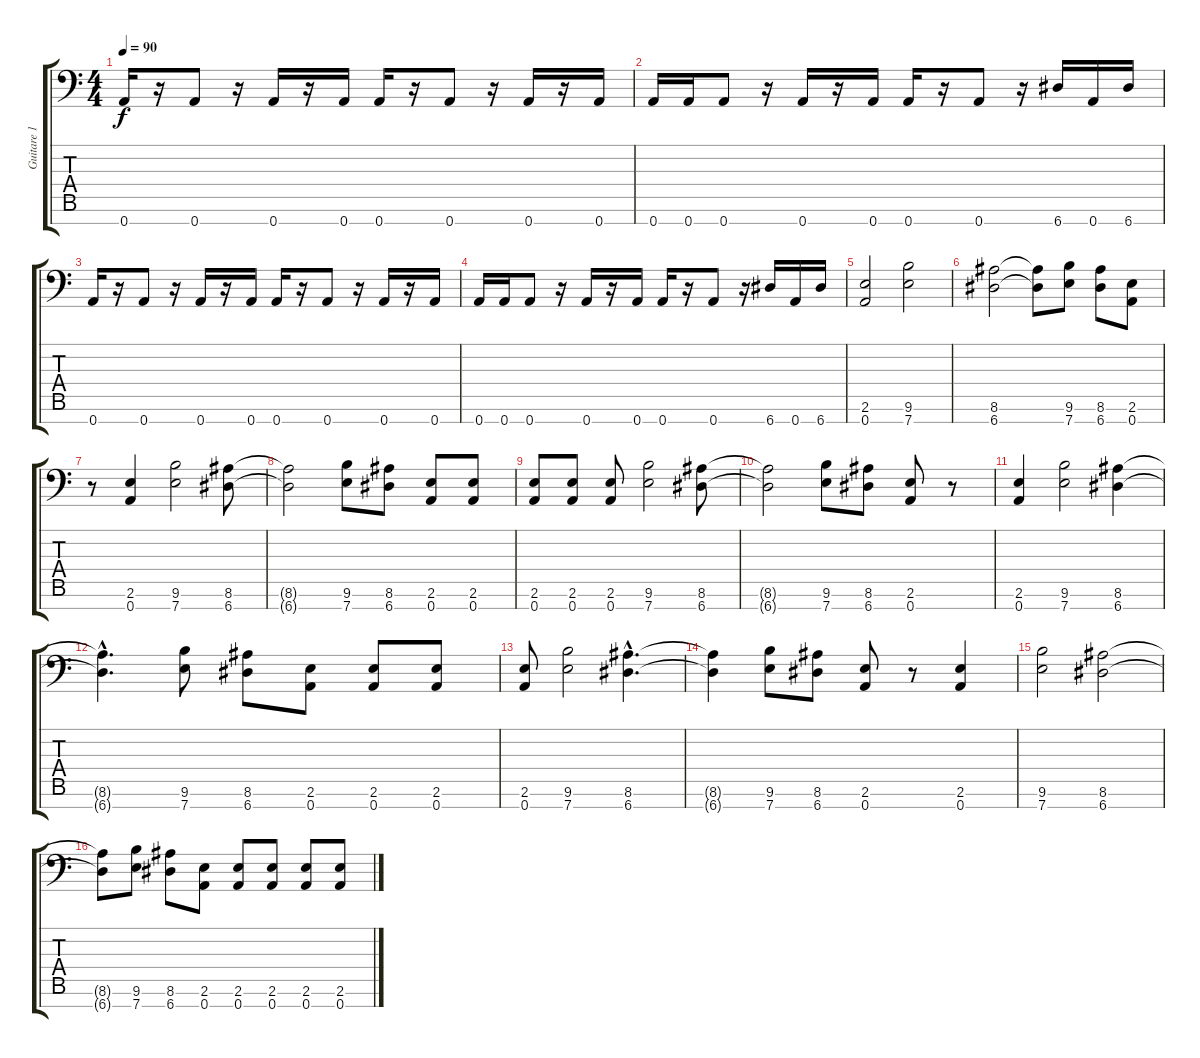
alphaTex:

\track ("Guitare 1" "Guitare 1") {instrument overdrivenguitar}
\staff {score tabs}
\tuning (D4 A3 F3 C3 G2 D2 A1) {hide}
\ts (4 4)
\tempo 90
\clef f4
\ks c
0.7.16{dy f} r.16 0.7.8 r.16 0.7.16 r.16 0.7.16 0.7.16 r.16 0.7.8 r.16 0.7.16 r.16 0.7.16 |
0.7.16 0.7.16 0.7.8 r.16 0.7.16 r.16 0.7.16 0.7.16 r.16 0.7.8 r.16 6.7.16 0.7.16 6.7.16 |
0.7.16 r.16 0.7.8 r.16 0.7.16 r.16 0.7.16 0.7.16 r.16 0.7.8 r.16 0.7.16 r.16 0.7.16 |
0.7.16 0.7.16 0.7.8 r.16 0.7.16 r.16 0.7.16 0.7.16 r.16 0.7.8 r.16 6.7.16 0.7.16 6.7.16 |
(2.6 0.7).2 (9.6 7.7).2 |
(8.6 6.7).2 (8.6{t} 6.7{t}).8 (9.6 7.7).8 (8.6 6.7).8 (2.6 0.7).8 |
r.8 (2.6 0.7).4 (9.6 7.7).2 (8.6 6.7).8 |
(8.6{t} 6.7{t}).2 (9.6 7.7).8 (8.6 6.7).8 (2.6 0.7).8 (2.6 0.7).8 |
(2.6 0.7).8 (2.6 0.7).8 (2.6 0.7).8 (9.6 7.7).2 (8.6 6.7).8 |
(8.6{t} 6.7{t}).2 (9.6 7.7).8 (8.6 6.7).8 (2.6 0.7).8 r.8 |
(2.6 0.7).4 (9.6 7.7).2 (8.6 6.7).4 |
(8.6{hac t} 6.7{hac t}).4{d} (9.6 7.7).8 (8.6 6.7).8 (2.6 0.7).8 (2.6 0.7).8 (2.6 0.7).8 |
(2.6 0.7).8 (9.6 7.7).2 (8.6{hac} 6.7{hac}).4{d} |
(8.6{t} 6.7{t}).4 (9.6 7.7).8 (8.6 6.7).8 (2.6 0.7).8 r.8 (2.6 0.7).4 |
(9.6 7.7).2 (8.6 6.7).2 |
(8.6{t} 6.7{t}).8 (9.6 7.7).8 (8.6 6.7).8 (2.6 0.7).8 (2.6 0.7).8 (2.6 0.7).8 (2.6 0.7).8 (2.6 0.7).8
